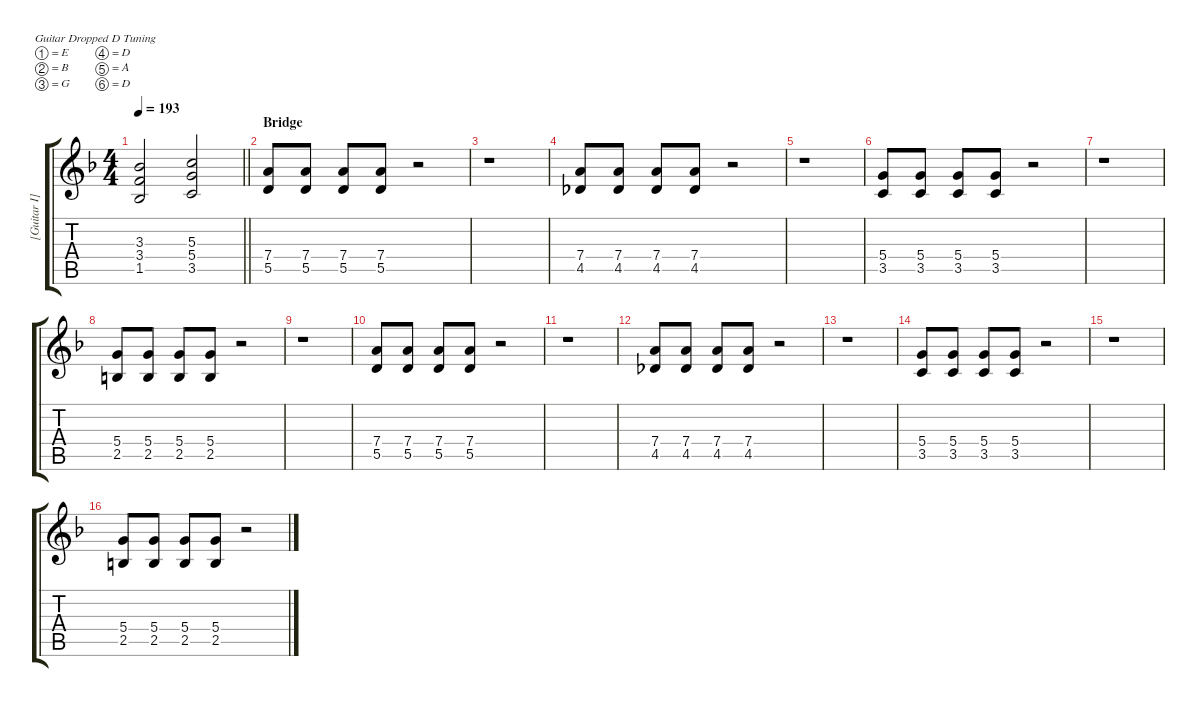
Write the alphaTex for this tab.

\hideDynamics
\bracketExtendMode groupsimilarinstruments
\firstSystemTrackNameMode fullname
\otherSystemsTrackNameMode fullname
\otherSystemsTrackNameOrientation horizontal
\track ("[Guitar I]" "E-Gt") {instrument distortionguitar}
\staff {score tabs}
\tuning (E4 B3 G3 D3 A2 D2)
\ts (4 4)
\tempo 193
\clef g2
\barLineRight lightlight
\ks f
(3.3 3.4 1.5).2{dy f} (5.3 5.4 3.5).2 |
\section ("" "Bridge")
(7.4 5.5).8 (7.4 5.5).8 (7.4 5.5).8 (7.4 5.5).8 r.2 |
r.1 |
(7.4 4.5).8 (7.4 4.5).8 (7.4 4.5).8 (7.4 4.5).8 r.2 |
r.1 |
(5.4 3.5).8 (5.4 3.5).8 (5.4 3.5).8 (5.4 3.5).8 r.2 |
r.1 |
(5.4 2.5).8 (5.4 2.5).8 (5.4 2.5).8 (5.4 2.5).8 r.2 |
r.1 |
(7.4 5.5).8 (7.4 5.5).8 (7.4 5.5).8 (7.4 5.5).8 r.2 |
r.1 |
(7.4 4.5).8 (7.4 4.5).8 (7.4 4.5).8 (7.4 4.5).8 r.2 |
r.1 |
(5.4 3.5).8 (5.4 3.5).8 (5.4 3.5).8 (5.4 3.5).8 r.2 |
r.1 |
(5.4 2.5).8 (5.4 2.5).8 (5.4 2.5).8 (5.4 2.5).8 r.2
